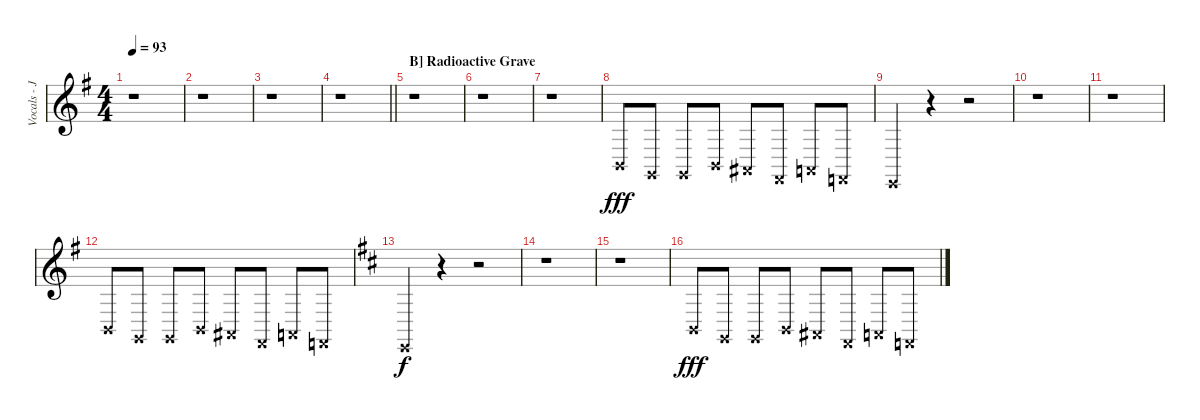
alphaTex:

\track ("Vocals - Jonas Renske" "Vocals - J") {instrument frenchhorn}
\staff {score}
\tuning (E4 B3 G3 D3 A2 E2) {hide}
\ts (4 4)
\tempo 93
\clef g2
\ks eminor
r.1{dy fff} |
r.1 |
r.1 |
\barLineRight lightlight
r.1 |
\section ("" "B] Radioactive Grave")
r.1 |
r.1 |
r.1 |
2.5{x}.8 3.6{x}.8 3.6{x}.8 2.5{x}.8 1.5{x}.8 2.6{x}.8 5.6{x}.8 1.6{x}.8 |
0.6{x}.4 r.4 r.2 |
r.1 |
r.1 |
2.5{x}.8 3.6{x}.8 3.6{x}.8 2.5{x}.8 1.5{x}.8 2.6{x}.8 5.6{x}.8 1.6{x}.8 |
\ks bminor
0.6{x}.4{dy f} r.4 r.2 |
r.1 |
r.1 |
2.5{x}.8{dy fff} 3.6{x}.8 3.6{x}.8 2.5{x}.8 1.5{x}.8 2.6{x}.8 5.6{x}.8 1.6{x}.8
